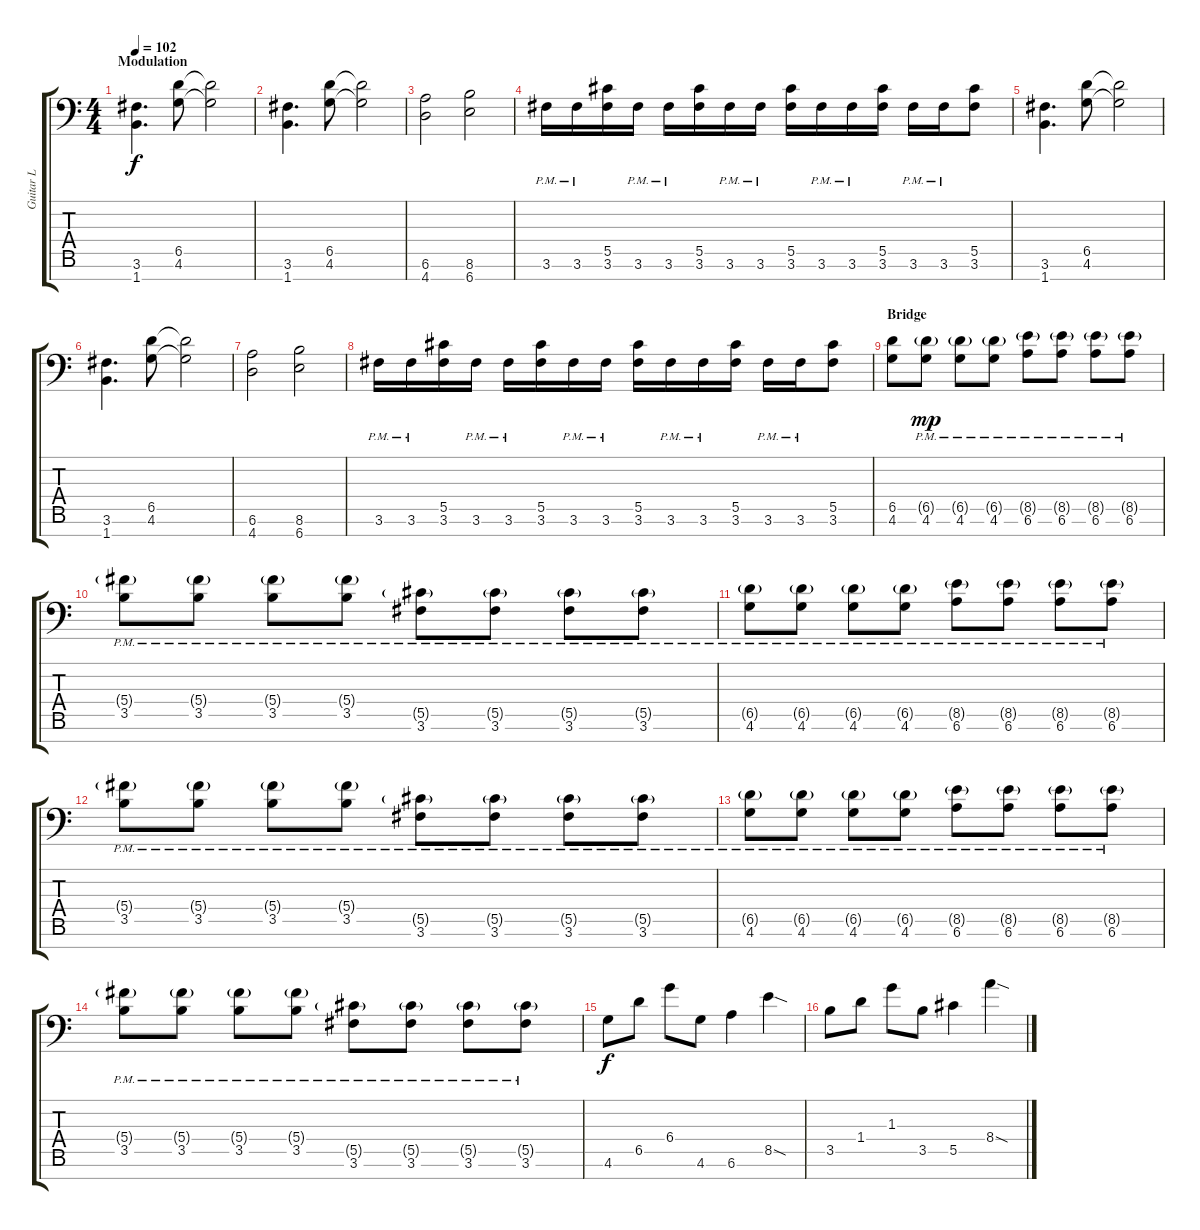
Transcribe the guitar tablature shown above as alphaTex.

\track ("Guitar L" "Guitar L") {instrument distortionguitar}
\staff {score tabs}
\tuning (Eb4 Bb3 Gb3 Db3 Ab2 Eb2 Bb1) {hide}
\ts (4 4)
\section ("" "Modulation")
\tempo 102
\clef f4
\ks c
(3.6 1.7).4{d dy f instrument distortionguitar} (6.5 4.6).8 (6.5{t} 4.6{t}).2 |
(3.6 1.7).4{d} (6.5 4.6).8 (6.5{t} 4.6{t}).2 |
(6.6 4.7).2 (8.6 6.7).2 |
3.6{pm}.16 3.6{pm}.16 (5.5 3.6).16 3.6{pm}.16 3.6{pm}.16 (5.5 3.6).16 3.6{pm}.16 3.6{pm}.16 (5.5 3.6).16 3.6{pm}.16 3.6{pm}.16 (5.5 3.6).16 3.6{pm}.16 3.6{pm}.16 (5.5 3.6).8 |
(3.6 1.7).4{d} (6.5 4.6).8 (6.5{t} 4.6{t}).2 |
(3.6 1.7).4{d} (6.5 4.6).8 (6.5{t} 4.6{t}).2 |
(6.6 4.7).2 (8.6 6.7).2 |
3.6{pm}.16 3.6{pm}.16 (5.5 3.6).16 3.6{pm}.16 3.6{pm}.16 (5.5 3.6).16 3.6{pm}.16 3.6{pm}.16 (5.5 3.6).16 3.6{pm}.16 3.6{pm}.16 (5.5 3.6).16 3.6{pm}.16 3.6{pm}.16 (5.5 3.6).8 |
\section ("" "Bridge")
(6.5 4.6).8 (6.5{g pm} 4.6{pm}).8{dy mp} (6.5{g pm} 4.6{pm}).8 (6.5{g pm} 4.6{pm}).8 (8.5{g pm} 6.6{pm}).8 (8.5{g pm} 6.6{pm}).8 (8.5{g pm} 6.6{pm}).8 (8.5{g pm} 6.6{pm}).8 |
(5.4{g pm} 3.5{pm}).8 (5.4{g pm} 3.5{pm}).8 (5.4{g pm} 3.5{pm}).8 (5.4{g pm} 3.5{pm}).8 (5.5{g pm} 3.6{pm}).8 (5.5{g pm} 3.6{pm}).8 (5.5{g pm} 3.6{pm}).8 (5.5{g pm} 3.6{pm}).8 |
(6.5{g pm} 4.6{pm}).8 (6.5{g pm} 4.6{pm}).8 (6.5{g pm} 4.6{pm}).8 (6.5{g pm} 4.6{pm}).8 (8.5{g pm} 6.6{pm}).8 (8.5{g pm} 6.6{pm}).8 (8.5{g pm} 6.6{pm}).8 (8.5{g pm} 6.6{pm}).8 |
(5.4{g pm} 3.5{pm}).8 (5.4{g pm} 3.5{pm}).8 (5.4{g pm} 3.5{pm}).8 (5.4{g pm} 3.5{pm}).8 (5.5{g pm} 3.6{pm}).8 (5.5{g pm} 3.6{pm}).8 (5.5{g pm} 3.6{pm}).8 (5.5{g pm} 3.6{pm}).8 |
(6.5{g pm} 4.6{pm}).8 (6.5{g pm} 4.6{pm}).8 (6.5{g pm} 4.6{pm}).8 (6.5{g pm} 4.6{pm}).8 (8.5{g pm} 6.6{pm}).8 (8.5{g pm} 6.6{pm}).8 (8.5{g pm} 6.6{pm}).8 (8.5{g pm} 6.6{pm}).8 |
(5.4{g pm} 3.5{pm}).8 (5.4{g pm} 3.5{pm}).8 (5.4{g pm} 3.5{pm}).8 (5.4{g pm} 3.5{pm}).8 (5.5{g pm} 3.6{pm}).8 (5.5{g pm} 3.6{pm}).8 (5.5{g pm} 3.6{pm}).8 (5.5{g pm} 3.6{pm}).8 |
4.6.8{dy f} 6.5.8 6.4.8 4.6.8 6.6.4 8.5{sod}.4 |
3.5.8 1.4.8 1.3.8 3.5.8 5.5.4 8.4{sod}.4
